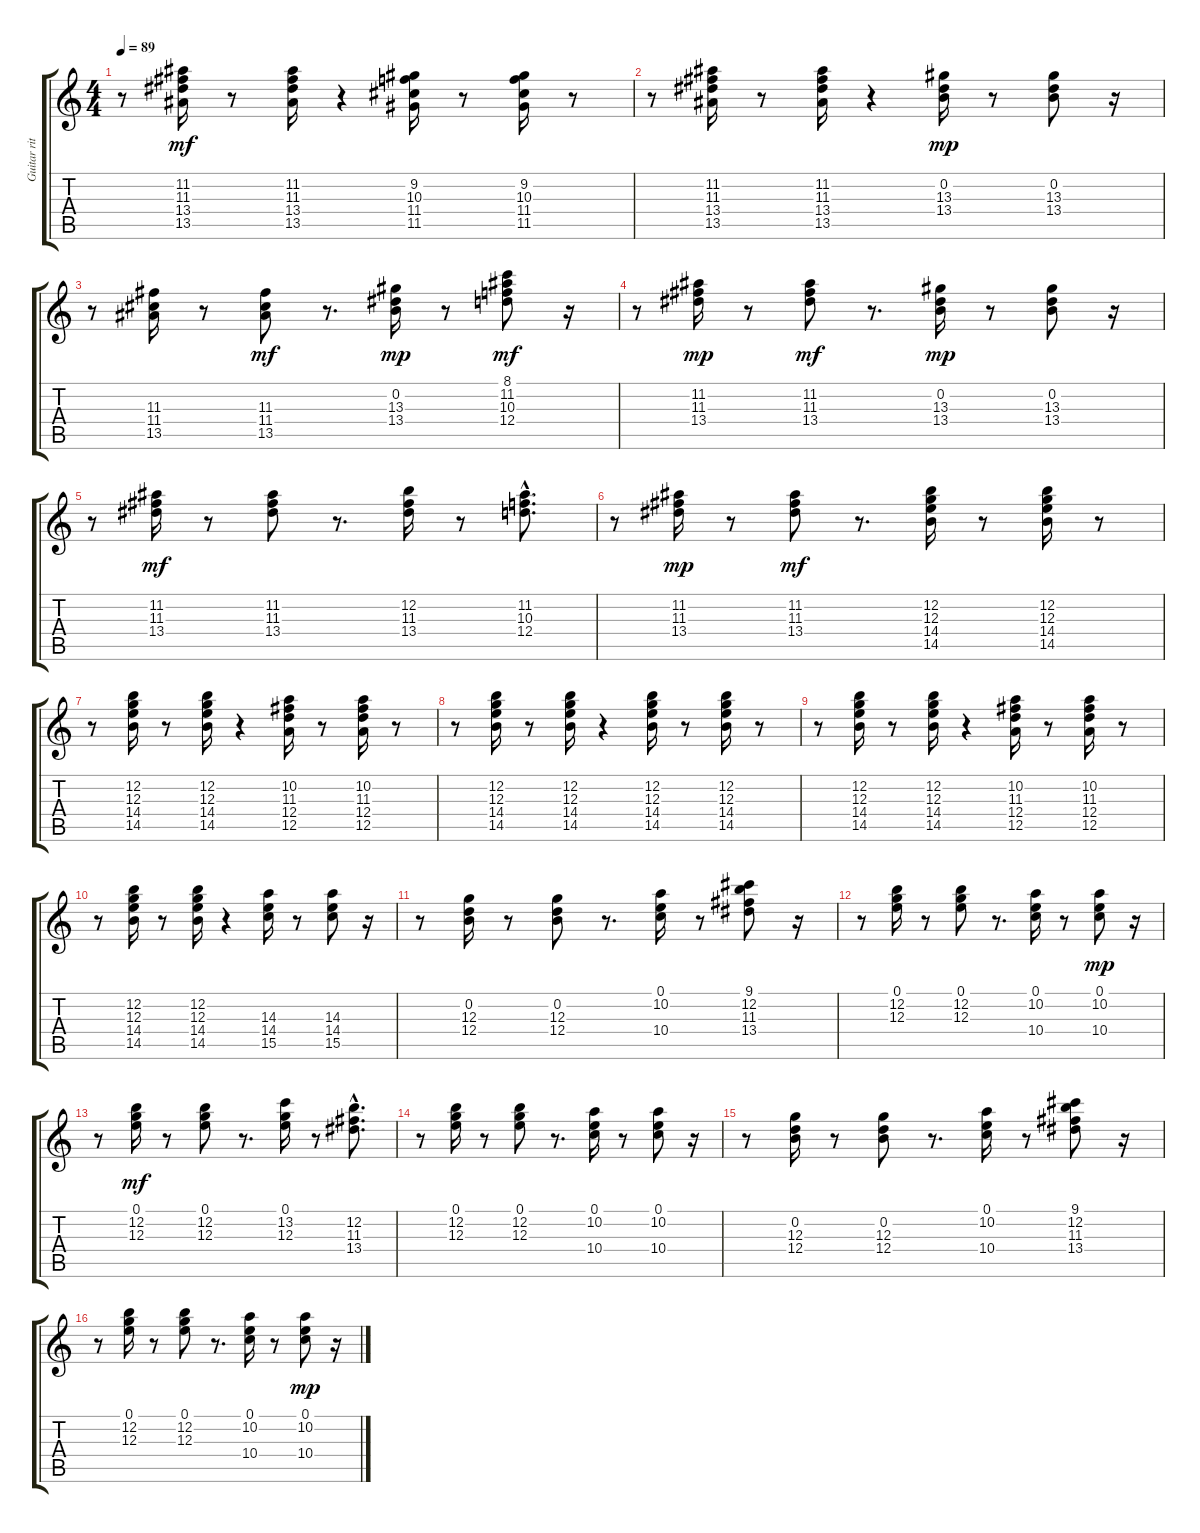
\track ("Guitar ritmo" "Guitar rit") {instrument acousticguitarsteel}
\staff {score tabs}
\tuning (E4 B3 G3 D3 A2 E2) {hide}
\ts (4 4)
\tempo 89
\clef g2
\ks c
r.8{dy mf} (11.2 11.3 13.4 13.5).16 r.8 (11.2 11.3 13.4 13.5).16 r.4 (9.2 10.3 11.4 11.5).16 r.8 (9.2 10.3 11.4 11.5).16 r.8 |
r.8 (11.2 11.3 13.4 13.5).16 r.8 (11.2 11.3 13.4 13.5).16 r.4 (0.2 13.3 13.4).16{dy mp} r.8 (0.2 13.3 13.4).8 r.16 |
r.8 (11.3 11.4 13.5).16 r.8 (11.3 11.4 13.5).8{dy mf} r.8{d} (0.2 13.3 13.4).16{dy mp} r.8 (8.1 11.2 10.3 12.4).8{dy mf} r.16 |
r.8 (11.2 11.3 13.4).16{dy mp} r.8 (11.2 11.3 13.4).8{dy mf} r.8{d} (0.2 13.3 13.4).16{dy mp} r.8 (0.2 13.3 13.4).8 r.16 |
r.8 (11.2 11.3 13.4).16{dy mf} r.8 (11.2 11.3 13.4).8 r.8{d} (12.2 11.3 13.4).16 r.8 (11.2 10.3{hac} 12.4).8{d} |
r.8 (11.2 11.3 13.4).16{dy mp} r.8 (11.2 11.3 13.4).8{dy mf} r.8{d} (12.2 12.3 14.4 14.5).16 r.8 (12.2 12.3 14.4 14.5).16 r.8 |
r.8 (12.2 12.3 14.4 14.5).16 r.8 (12.2 12.3 14.4 14.5).16 r.4 (10.2 11.3 12.4 12.5).16 r.8 (10.2 11.3 12.4 12.5).16 r.8 |
r.8 (12.2 12.3 14.4 14.5).16 r.8 (12.2 12.3 14.4 14.5).16 r.4 (12.2 12.3 14.4 14.5).16 r.8 (12.2 12.3 14.4 14.5).16 r.8 |
r.8 (12.2 12.3 14.4 14.5).16 r.8 (12.2 12.3 14.4 14.5).16 r.4 (10.2 11.3 12.4 12.5).16 r.8 (10.2 11.3 12.4 12.5).16 r.8 |
r.8 (12.2 12.3 14.4 14.5).16 r.8 (12.2 12.3 14.4 14.5).16 r.4 (14.3 14.4 15.5).16 r.8 (14.3 14.4 15.5).8 r.16 |
r.8 (0.2 12.3 12.4).16 r.8 (0.2 12.3 12.4).8 r.8{d} (0.1 10.2 10.4).16 r.8 (9.1 12.2 11.3 13.4).8 r.16 |
r.8 (0.1 12.2 12.3).16 r.8 (0.1 12.2 12.3).8 r.8{d} (0.1 10.2 10.4).16 r.8 (0.1 10.2 10.4).8{dy mp} r.16 |
r.8 (0.1 12.2 12.3).16{dy mf} r.8 (0.1 12.2 12.3).8 r.8{d} (0.1 13.2 12.3).16 r.8 (12.2 11.3{hac} 13.4).8{d} |
r.8 (0.1 12.2 12.3).16 r.8 (0.1 12.2 12.3).8 r.8{d} (0.1 10.2 10.4).16 r.8 (0.1 10.2 10.4).8 r.16 |
r.8 (0.2 12.3 12.4).16 r.8 (0.2 12.3 12.4).8 r.8{d} (0.1 10.2 10.4).16 r.8 (9.1 12.2 11.3 13.4).8 r.16 |
r.8 (0.1 12.2 12.3).16 r.8 (0.1 12.2 12.3).8 r.8{d} (0.1 10.2 10.4).16 r.8 (0.1 10.2 10.4).8{dy mp} r.16
